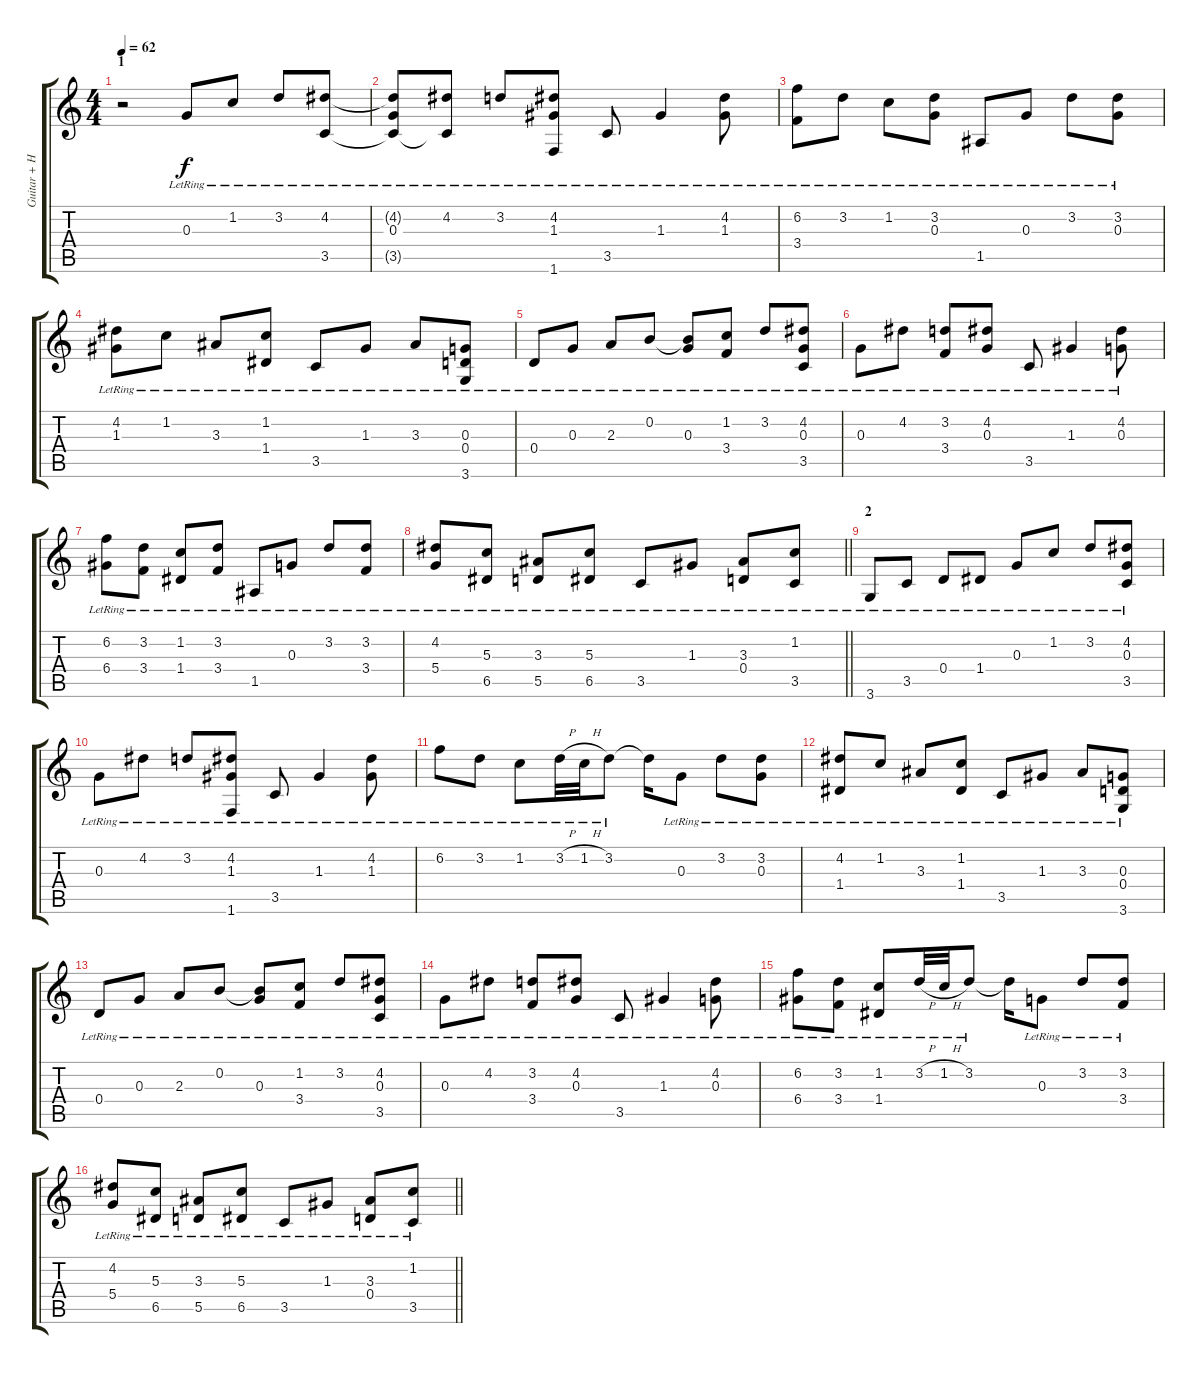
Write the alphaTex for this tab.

\track ("Guitar + H (hardest)" "Guitar + H") {solo instrument acousticguitarsteel}
\staff {score tabs}
\tuning (E4 B3 G3 D3 A2 E2) {hide}
\ts (4 4)
\section ("" "1")
\tempo 62
\clef g2
\ks c
r.2{dy f instrument acousticguitarsteel} 0.3{lr}.8 1.2{lr}.8 3.2{lr}.8 (4.2{lr} 3.5{lr}).8 |
(4.2{t} 0.3{lr} 3.5{t}).8 (4.2{lr} 3.5{t}).8 3.2{lr}.8 (4.2{lr} 1.3{lr} 1.6{lr}).8 3.5{lr}.8 1.3{lr}.4 (4.2{lr} 1.3{lr}).8 |
(6.2{lr} 3.4{lr}).8 3.2{lr}.8 1.2{lr}.8 (3.2{lr} 0.3{lr}).8 1.5{lr}.8 0.3{lr}.8 3.2{lr}.8 (3.2{lr} 0.3{lr}).8 |
(4.2{lr} 1.3{lr}).8 1.2{lr}.8 3.3{lr}.8 (1.2{lr} 1.4{lr}).8 3.5{lr}.8 1.3{lr}.8 3.3{lr}.8 (0.3{lr} 0.4{lr} 3.6{lr}).8 |
0.4{lr}.8 0.3{lr}.8 2.3{lr}.8 0.2{lr}.8 (0.2{t} 0.3{lr}).8 (1.2{lr} 3.4{lr}).8 3.2{lr}.8 (4.2{lr} 0.3{lr} 3.5{lr}).8 |
0.3{lr}.8 4.2{lr}.8 (3.2{lr} 3.4{lr}).8 (4.2{lr} 0.3{lr}).8 3.5{lr}.8 1.3{lr}.4 (4.2{lr} 0.3).8 |
(6.2{lr} 6.4{lr}).8 (3.2{lr} 3.4{lr}).8 (1.2{lr} 1.4{lr}).8 (3.2{lr} 3.4{lr}).8 1.5{lr}.8 0.3{lr}.8 3.2{lr}.8 (3.2{lr} 3.4{lr}).8 |
\barLineRight lightlight
(4.2{lr} 5.4{lr}).8 (5.3{lr} 6.5{lr}).8 (3.3{lr} 5.5{lr}).8 (5.3{lr} 6.5{lr}).8 3.5{lr}.8 1.3{lr}.8 (3.3{lr} 0.4{lr}).8 (1.2{lr} 3.5{lr}).8 |
\section ("" "2")
3.6{lr}.8 3.5{lr}.8 0.4{lr}.8 1.4{lr}.8 0.3{lr}.8 1.2{lr}.8 3.2{lr}.8 (4.2{lr} 0.3{lr} 3.5{lr}).8 |
0.3{lr}.8 4.2{lr}.8 3.2{lr}.8 (4.2{lr} 1.3{lr} 1.6{lr}).8 3.5{lr}.8 1.3{lr}.4 (4.2{lr} 1.3).8 |
6.2{lr}.8 3.2{lr}.8 1.2{lr}.8 3.2{h lr}.32 1.2{h lr}.32 3.2{lr}.8 3.2{t}.16 0.3{lr}.8 3.2{lr}.8 (3.2{lr} 0.3{lr}).8 |
(4.2{lr} 1.4{lr}).8 1.2{lr}.8 3.3{lr}.8 (1.2{lr} 1.4{lr}).8 3.5{lr}.8 1.3{lr}.8 3.3{lr}.8 (0.3{lr} 0.4{lr} 3.6{lr}).8 |
0.4{lr}.8 0.3{lr}.8 2.3{lr}.8 0.2{lr}.8 (0.2{t} 0.3{lr}).8 (1.2{lr} 3.4{lr}).8 3.2{lr}.8 (4.2{lr} 0.3{lr} 3.5{lr}).8 |
0.3{lr}.8 4.2{lr}.8 (3.2{lr} 3.4{lr}).8 (4.2{lr} 0.3{lr}).8 3.5{lr}.8 1.3{lr}.4 (4.2{lr} 0.3).8 |
(6.2{lr} 6.4{lr}).8 (3.2{lr} 3.4{lr}).8 (1.2{lr} 1.4{lr}).8 3.2{h lr}.32 1.2{h lr}.32 3.2{lr}.8 3.2{t}.16 0.3{lr}.8 3.2{lr}.8 (3.2{lr} 3.4{lr}).8 |
\barLineRight lightlight
(4.2{lr} 5.4{lr}).8 (5.3{lr} 6.5{lr}).8 (3.3{lr} 5.5{lr}).8 (5.3{lr} 6.5{lr}).8 3.5{lr}.8 1.3{lr}.8 (3.3{lr} 0.4{lr}).8 (1.2{lr} 3.5{lr}).8
